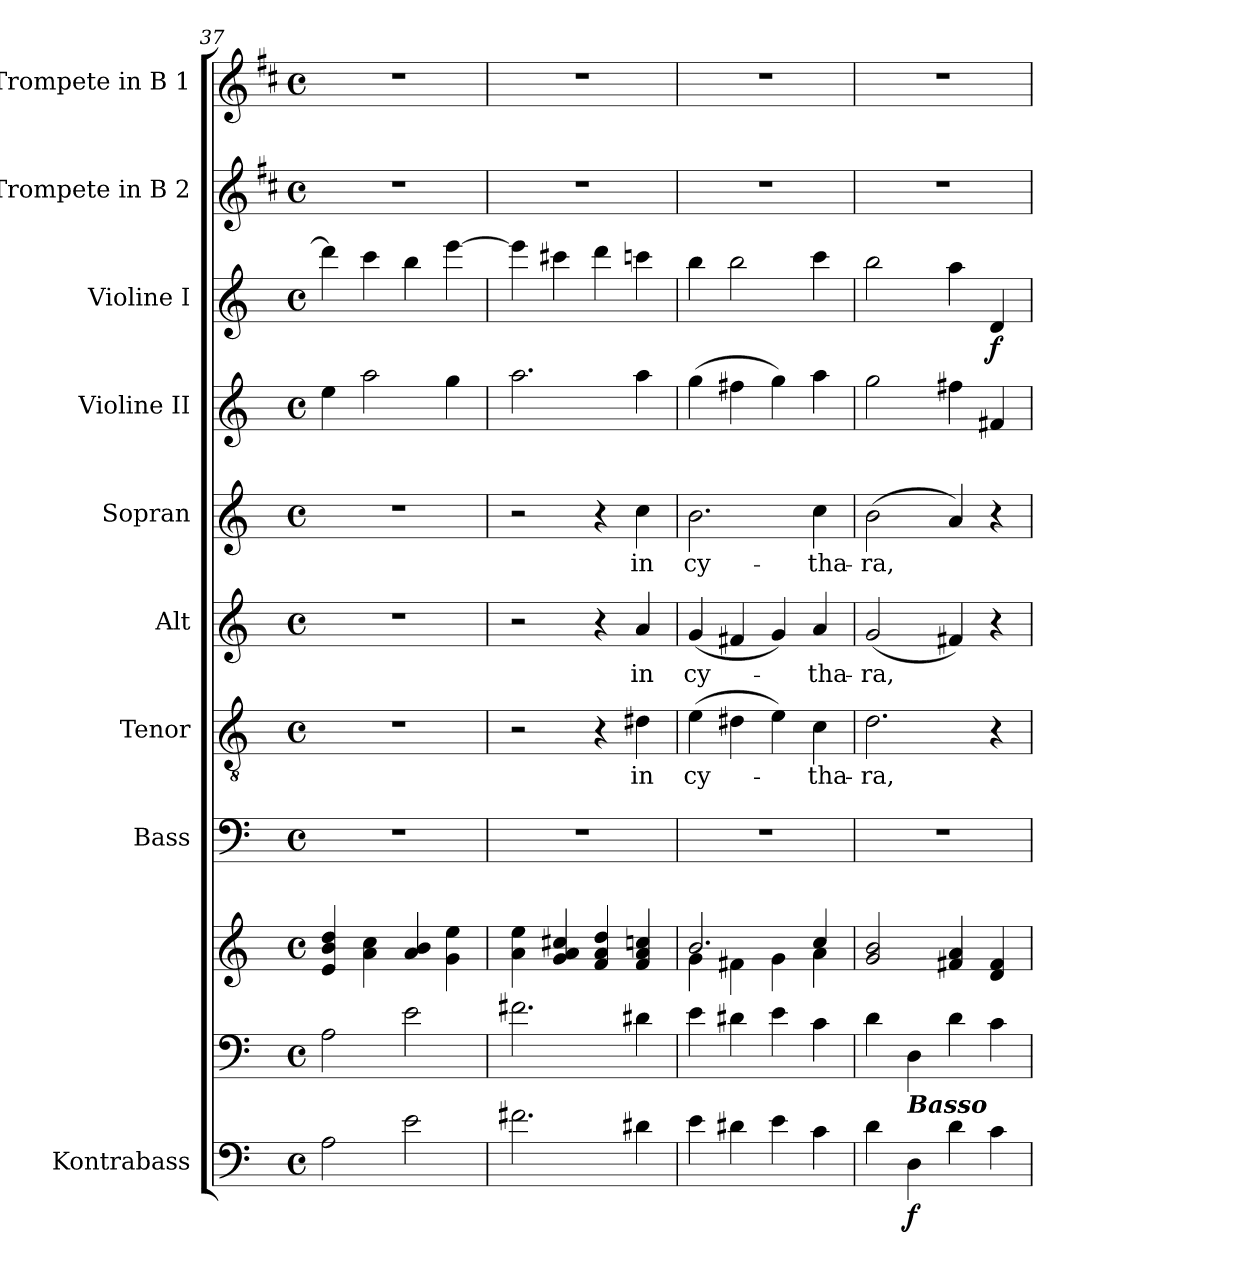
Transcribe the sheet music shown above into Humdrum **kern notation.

**kern	**dynam	**kern	**kern	**kern	**kern	**text	**kern	**text	**kern	**text	**kern	**kern	**dynam	**kern	**kern
*part10	*part10	*part9	*part9	*part8	*part7	*part7	*part6	*part6	*part5	*part5	*part4	*part3	*part3	*part2	*part1
*staff11	*staff11	*staff10	*staff9	*staff8	*staff7	*staff7	*staff6	*staff6	*staff5	*staff5	*staff4	*staff3	*staff3	*staff2	*staff1
*I"Kontrabass	*	*	*	*I"Bass	*I"Tenor	*	*I"Alt	*	*I"Sopran	*	*I"Violine II	*I"Violine I	*	*I"Trompete in B 2	*I"Trompete in B 1
*I'Kb.	*	*	*	*I'B	*I'T	*	*I'A	*	*I'S	*	*I'Vl. II	*I'Vl. I	*	*	*
*clefF4	*	*clefF4	*clefG2	*clefF4	*clefGv2	*	*clefG2	*	*clefG2	*	*clefG2	*clefG2	*	*clefG2	*clefG2
*ITrd7c12	*	*	*	*	*	*	*	*	*	*	*	*	*	*ITrd1c2	*ITrd1c2
*k[]	*	*k[]	*k[]	*k[]	*k[]	*	*k[]	*	*k[]	*	*k[]	*k[]	*	*k[]	*k[]
*C:	*	*C:	*C:	*C:	*C:	*	*C:	*	*C:	*	*C:	*C:	*	*C:	*C:
*M4/4	*	*M4/4	*M4/4	*M4/4	*M4/4	*	*M4/4	*	*M4/4	*	*M4/4	*M4/4	*	*M4/4	*M4/4
*met(c)	*	*met(c)	*met(c)	*met(c)	*met(c)	*	*met(c)	*	*met(c)	*	*met(c)	*met(c)	*	*met(c)	*met(c)
=37	=37	=37	=37	=37	=37	=37	=37	=37	=37	=37	=37	=37	=37	=37	=37
2AA\	.	2A\	4e/ 4b/ 4dd/	1r	1r	.	1r	.	1r	.	4ee\	4ddd\]	.	1r	1r
.	.	.	4a\ 4cc\	.	.	.	.	.	.	.	2aa\	4ccc\	.	.	.
2E\	.	2e\	4a/ 4b/	.	.	.	.	.	.	.	.	4bb\	.	.	.
.	.	.	4g\ 4ee\	.	.	.	.	.	.	.	4gg\	[4eee\	.	.	.
=38	=38	=38	=38	=38	=38	=38	=38	=38	=38	=38	=38	=38	=38	=38	=38
2.F#X\	.	2.f#X\	4a\ 4ee\	1r	2r	.	2r	.	2r	.	2.aa\	4eee\]	.	1r	1r
.	.	.	4g/ 4a/ 4cc#X/	.	.	.	.	.	.	.	.	4ccc#X\	.	.	.
.	.	.	4f/ 4a/ 4dd/	.	4r	.	4r	.	4r	.	.	4ddd\	.	.	.
!	!	!	!	!	!	!LO:LY:b	!	!LO:LY:b	!	!LO:LY:b	!	!	!	!	!
4D#X\	.	4d#X\	4f/ 4a/ 4ccn/	.	4d#X\	in	4a/	in	4cc\	in	4aa\	4cccn\	.	.	.
!!LO:PB:g=z
=39	=39	=39	=39	=39	=39	=39	=39	=39	=39	=39	=39	=39	=39	=39	=39
*	*	*	*^	*	*	*	*	*	*	*	*	*	*	*	*
!	!	!	!	!	!	!	!LO:LY:b	!	!LO:LY:b	!	!LO:LY:b	!	!	!	!	!
4E\	.	4e\	2.b/	4g\	1r	(>4e\	cy-	(<4g/	cy-	2.b\	cy-	(>4gg\	4bb\	.	1r	1r
4D#X\	.	4d#X\	.	4f#X\	.	4d#X\	.	4f#X/	.	.	.	4ff#X\	2bb\	.	.	.
4E\	.	4e\	.	4g\	.	4e\)	.	4g/)	.	.	.	4gg\)	.	.	.	.
!	!	!	!	!	!	!	!LO:LY:b	!	!LO:LY:b	!	!LO:LY:b	!	!	!	!	!
4C\	.	4c\	4cc/	4a\	.	4c\	-tha-	4a/	-tha-	4cc\	-tha-	4aa\	4ccc\	.	.	.
=40	=40	=40	=40	=40	=40	=40	=40	=40	=40	=40	=40	=40	=40	=40	=40	=40
!	!	!	!	!	!	!	!LO:LY:b	!	!LO:LY:b	!	!LO:LY:b	!	!	!	!	!
*	*	*	*v	*v	*	*	*	*	*	*	*	*	*	*	*	*
4D\	.	4d\	2g/ 2b/	1r	2.d\	-ra,	(<2g/	-ra,	(>2b\	-ra,	2gg\	2bb\	.	1r	1r
!LO:TX:a:Bi:t=Basso	!	!	!	!	!	!	!	!	!	!	!	!	!	!	!
!	!LO:DY:b	!	!	!	!	!	!	!	!	!	!	!	!	!	!
4DD\	f	4D\	.	.	.	.	.	.	.	.	.	.	.	.	.
4D\	.	4d\	4f#X/ 4a/	.	.	.	4f#X/)	.	4a/)	.	4ff#X\	4aa\	.	.	.
!	!	!	!	!	!	!	!	!	!	!	!	!	!LO:DY:b	!	!
4C\	.	4c\	4d/ 4f#/	.	4r	.	4r	.	4r	.	4f#X/	4d/	f	.	.
=	=	=	=	=	=	=	=	=	=	=	=	=	=	=	=
*-	*-	*-	*-	*-	*-	*-	*-	*-	*-	*-	*-	*-	*-	*-	*-
